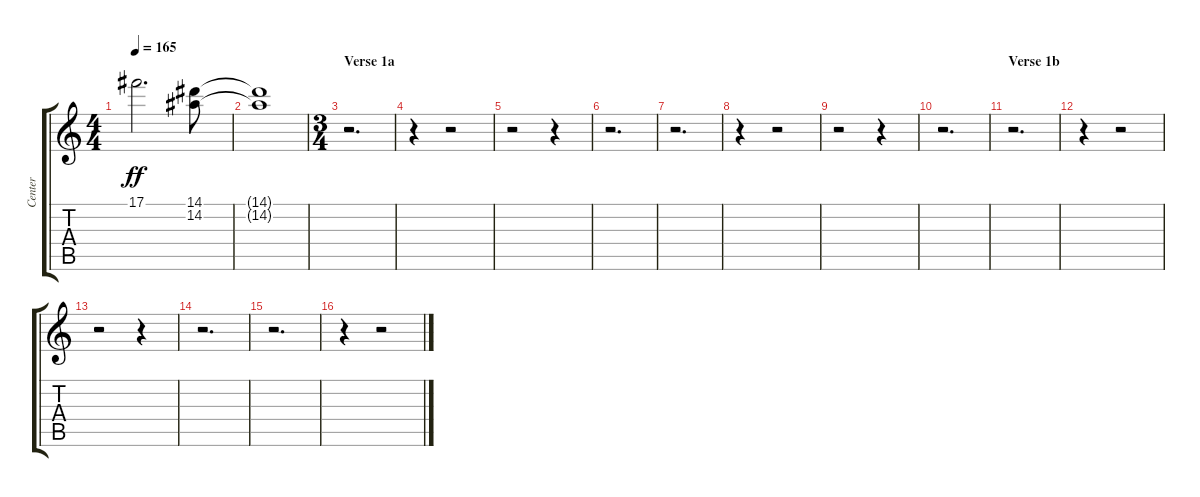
\track ("Center" "Center") {instrument overdrivenguitar}
\staff {score tabs}
\tuning (Db4 Ab3 E3 B2 Gb2 Db2) {hide}
\ts (4 4)
\tempo 165
\clef g2
\ks c
17.1{t}.2{d dy ff} (14.1 14.2).8 |
(14.1{t} 14.2{t}).1 |
\ts (3 4)
\section ("" "Verse 1a")
r.2{d} |
r.4 r.2 |
r.2 r.4 |
r.2{d} |
r.2{d} |
r.4 r.2 |
r.2 r.4 |
r.2{d} |
\section ("" "Verse 1b")
r.2{d} |
r.4 r.2 |
r.2 r.4 |
r.2{d} |
r.2{d} |
r.4 r.2
